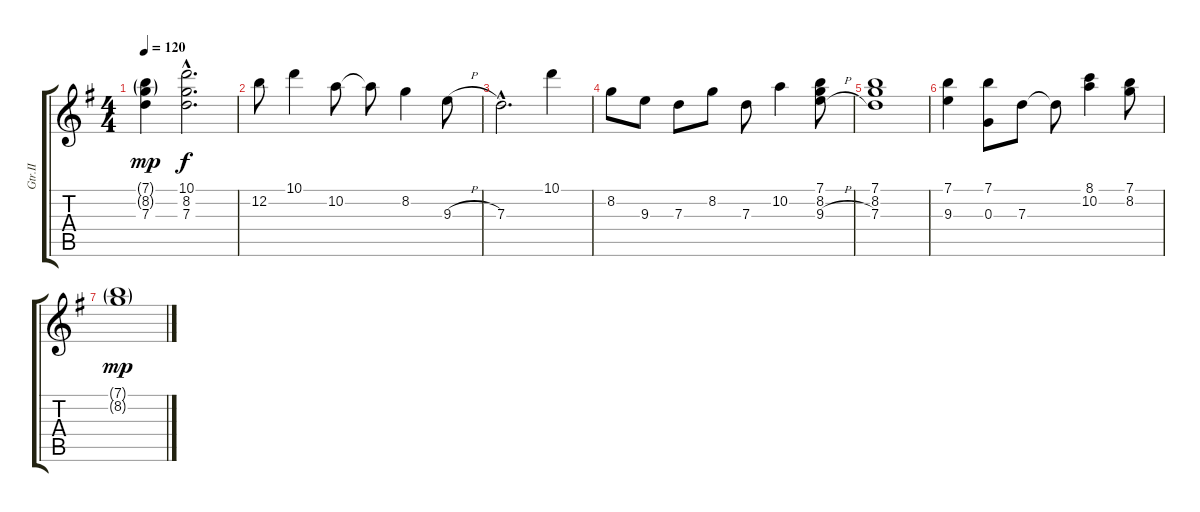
\track ("Gtr.II" "Gtr.II") {instrument electricguitarjazz}
\staff {score tabs}
\tuning (E4 B3 G3 D3 A2 E2) {hide}
\ts (4 4)
\tempo 120
\clef g2
\ks eminor
(7.1{g} 8.2{g} 7.3).4{dy mp} (10.1{hac} 8.2{hac} 7.3{hac}).2{d dy f} |
12.2.8 10.1.4 10.2.8 10.2{t}.8 8.2.4 9.3{h}.8 |
7.3{hac}.2{d} 10.1.4 |
8.2.8 9.3.8 7.3.8 8.2.8 7.3.8 10.2.4 (7.1 8.2 9.3{h}).8 |
(7.1 8.2 7.3).1 |
(7.1 9.3).4 (7.1 0.3).8 7.3.8 7.3{t}.8 (8.1 10.2).4 (7.1 8.2).8 |
(7.1{g} 8.2{g}).1{dy mp}
